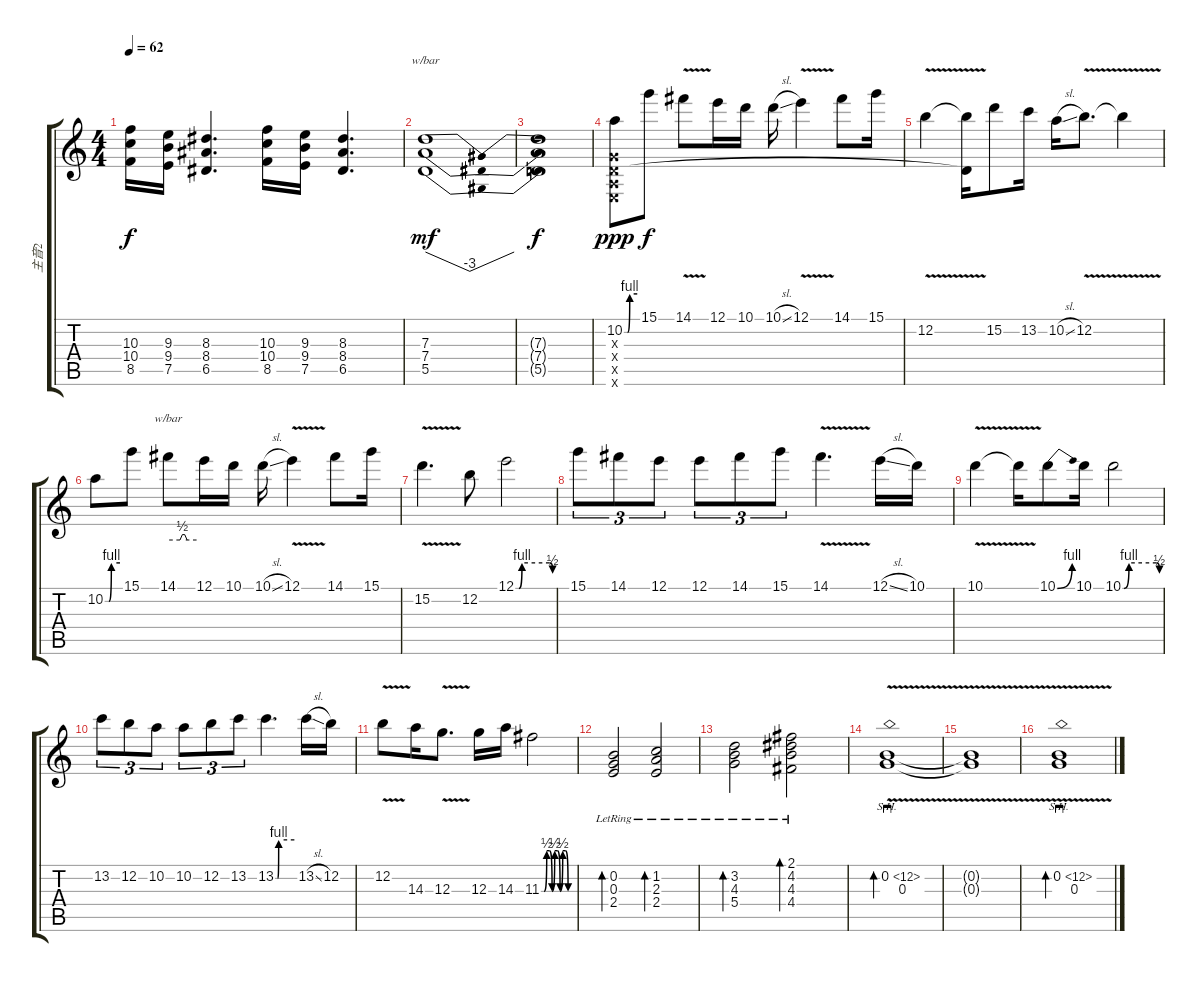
\track ("主音2" "主音2") {instrument overdrivenguitar}
\staff {score tabs}
\tuning (E4 B3 G3 D3 A2 E2) {hide}
\ts (4 4)
\tempo 62
\clef g2
\ks c
(10.3 10.4 8.5).16{dy f} (9.3 9.4 7.5).16 (8.3 8.4 6.5).4{d} (10.3 10.4 8.5).16 (9.3 9.4 7.5).16 (8.3 8.4 6.5).4{d} |
(7.3 7.4 5.5).1{tbe (dip default 0 0 40 -12 45 -12 60 0) dy mf} |
(7.3{t} 7.4{t} 5.5{t}).1{dy f} |
(10.2{be (custom 0 0 15 0 25 4 60 4)} 0.3{x} 0.4{x} 0.5{x} 0.6{x}).8{dy ppp volume 13 instrument overdrivenguitar} 15.1.8{dy f} 14.1{v}.8 12.1.16 10.1.16 10.1{sl}.16 12.1{v}.4 14.1.8 15.1.16 |
12.2{v}.4 (12.2{t} 0.4{t}).16 15.2.8 13.2.16 10.2{sl}.16 12.2{v}.8{d} 12.2{t}.4 |
10.2{be (custom 0 0 15 0 25 4 60 4)}.8 15.1.8 14.1.8{tbe (custom default 0 0 25 0 30 2 35 2 40 0 60 0)} 12.1.16 10.1.16 10.1{sl}.16 12.1{v}.4 14.1.8 15.1.16 |
15.2{v}.4{d} 12.2.8 12.1{be (custom 0 0 5 0 10 4 55 4 60 2)}.2 |
15.1.8{tu (3 2)} 14.1.8{tu (3 2)} 12.1.8{tu (3 2)} 12.1.8{tu (3 2)} 14.1.8{tu (3 2)} 15.1.8{tu (3 2)} 14.1{v}.4{d} 12.1{sl}.16 10.1.16 |
10.1{v}.4 10.1{t}.16 10.1{be (bend 0 0 60 4)}.8 10.1.16 10.1{be (custom 0 0 2 0 10 4 55 4 60 2)}.2 |
13.2.8{tu (3 2)} 12.2.8{tu (3 2)} 10.2.8{tu (3 2)} 10.2.8{tu (3 2)} 12.2.8{tu (3 2)} 13.2.8{tu (3 2)} 13.2{be (custom 0 0 7 0 10 4 60 4)}.4{d} 13.2{sl}.16 12.2.16 |
12.2{v}.8 14.3.16 12.3{v}.8{d} 12.3.16 14.3.16 11.3{be (custom 0 0 5 0 10 2 15 2 20 0 25 2 30 2 35 0 40 2 45 2 50 0 60 0)}.2 |
(0.2{lr} 0.3{lr} 2.4{lr}).2{bd 120 volume 7 instrument electricguitarmuted} (1.2{lr} 2.3{lr} 2.4{lr}).2{bd 120} |
(3.2{lr} 4.3{lr} 5.4{lr}).2{bd 120 txt ""} (2.1{lr} 4.2{lr} 4.3{lr} 4.4{lr}).2{bd 120} |
(0.2{sh 12 v} 0.3{v}).1{sd bd 120 instrument guitarharmonics} |
(0.2{t} 0.3{t}).1 |
(0.2{sh 12 v} 0.3{v}).1{sd bd 120}
